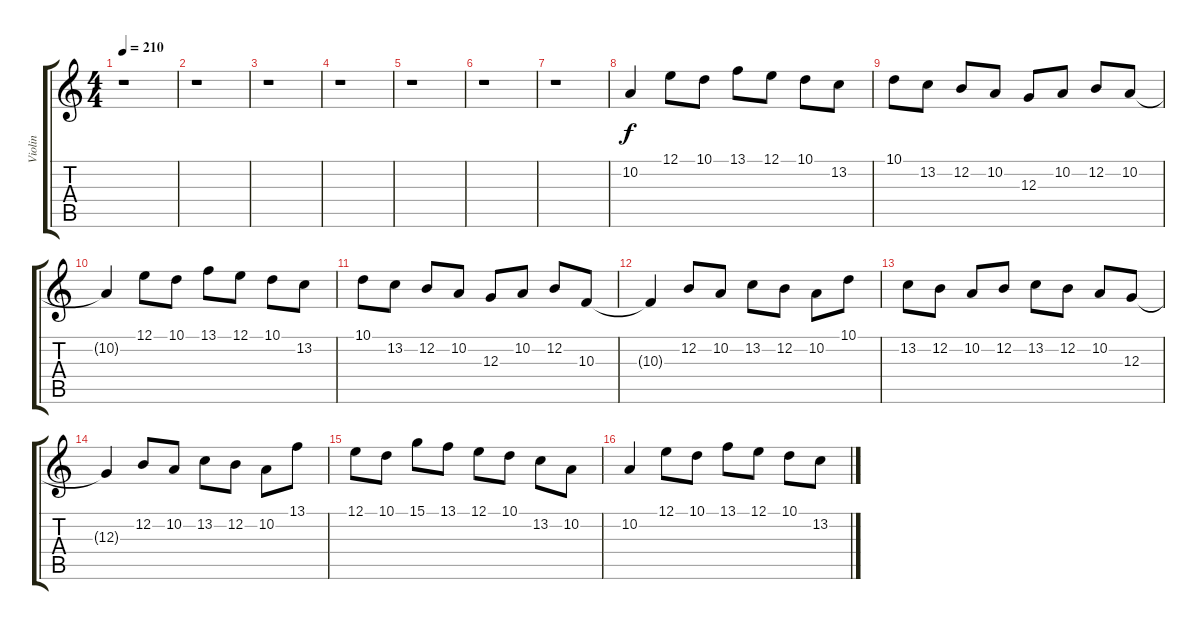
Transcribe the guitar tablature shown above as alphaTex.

\track ("Violin" "Violin") {instrument violin}
\staff {score tabs}
\tuning (E4 B3 G3 D3 A2 E2) {hide}
\ts (4 4)
\tempo 210
\clef g2
\ks c
r.1{dy f} |
r.1 |
r.1 |
r.1 |
r.1 |
r.1 |
r.1 |
10.2.4 12.1.8 10.1.8 13.1.8 12.1.8 10.1.8 13.2.8 |
10.1.8 13.2.8 12.2.8 10.2.8 12.3.8 10.2.8 12.2.8 10.2.8 |
10.2{t}.4 12.1.8 10.1.8 13.1.8 12.1.8 10.1.8 13.2.8 |
10.1.8 13.2.8 12.2.8 10.2.8 12.3.8 10.2.8 12.2.8 10.3.8 |
10.3{t}.4 12.2.8 10.2.8 13.2.8 12.2.8 10.2.8 10.1.8 |
13.2.8 12.2.8 10.2.8 12.2.8 13.2.8 12.2.8 10.2.8 12.3.8 |
12.3{t}.4 12.2.8 10.2.8 13.2.8 12.2.8 10.2.8 13.1.8 |
12.1.8 10.1.8 15.1.8 13.1.8 12.1.8 10.1.8 13.2.8 10.2.8 |
10.2.4 12.1.8 10.1.8 13.1.8 12.1.8 10.1.8 13.2.8
